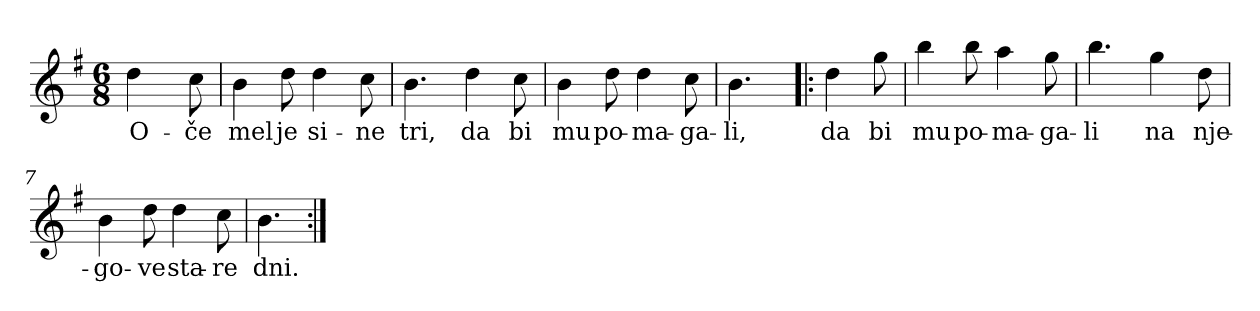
**kern	**text
*part1	*part1
*staff1	*staff1
*clefG2	*
*k[f#]	*
*G:	*
*M6/8	*
=	=
*^	*
4dd\	8ryy	O-
*MM102	*	*
.	4ryy	.
8cc\	.	-če
*v	*v	*
=1	=1
4b\	mel
8dd\	je
4dd\	si-
8cc\	-ne
=2	=2
4.b\	tri,
4dd\	da
8cc\	bi
=3	=3
4b\	mu
8dd\	po-
4dd\	-ma-
8cc\	-ga-
=4	=4
4.b\	-li,
=4X1!|:	=4X1!|:
4dd\	da
8gg\	bi
=5	=5
4bb\	mu
8bb\	po-
4aa\	-ma-
8gg\	-ga-
=6	=6
4.bb\	-li
4gg\	na
8dd\	nje-
!!LO:LB:g=z
=7	=7
4b\	-go-
8dd\	-ve
4dd\	sta-
8cc\	-re
=8	=8
4.b\	dni.
=:|!	=:|!
*-	*-
